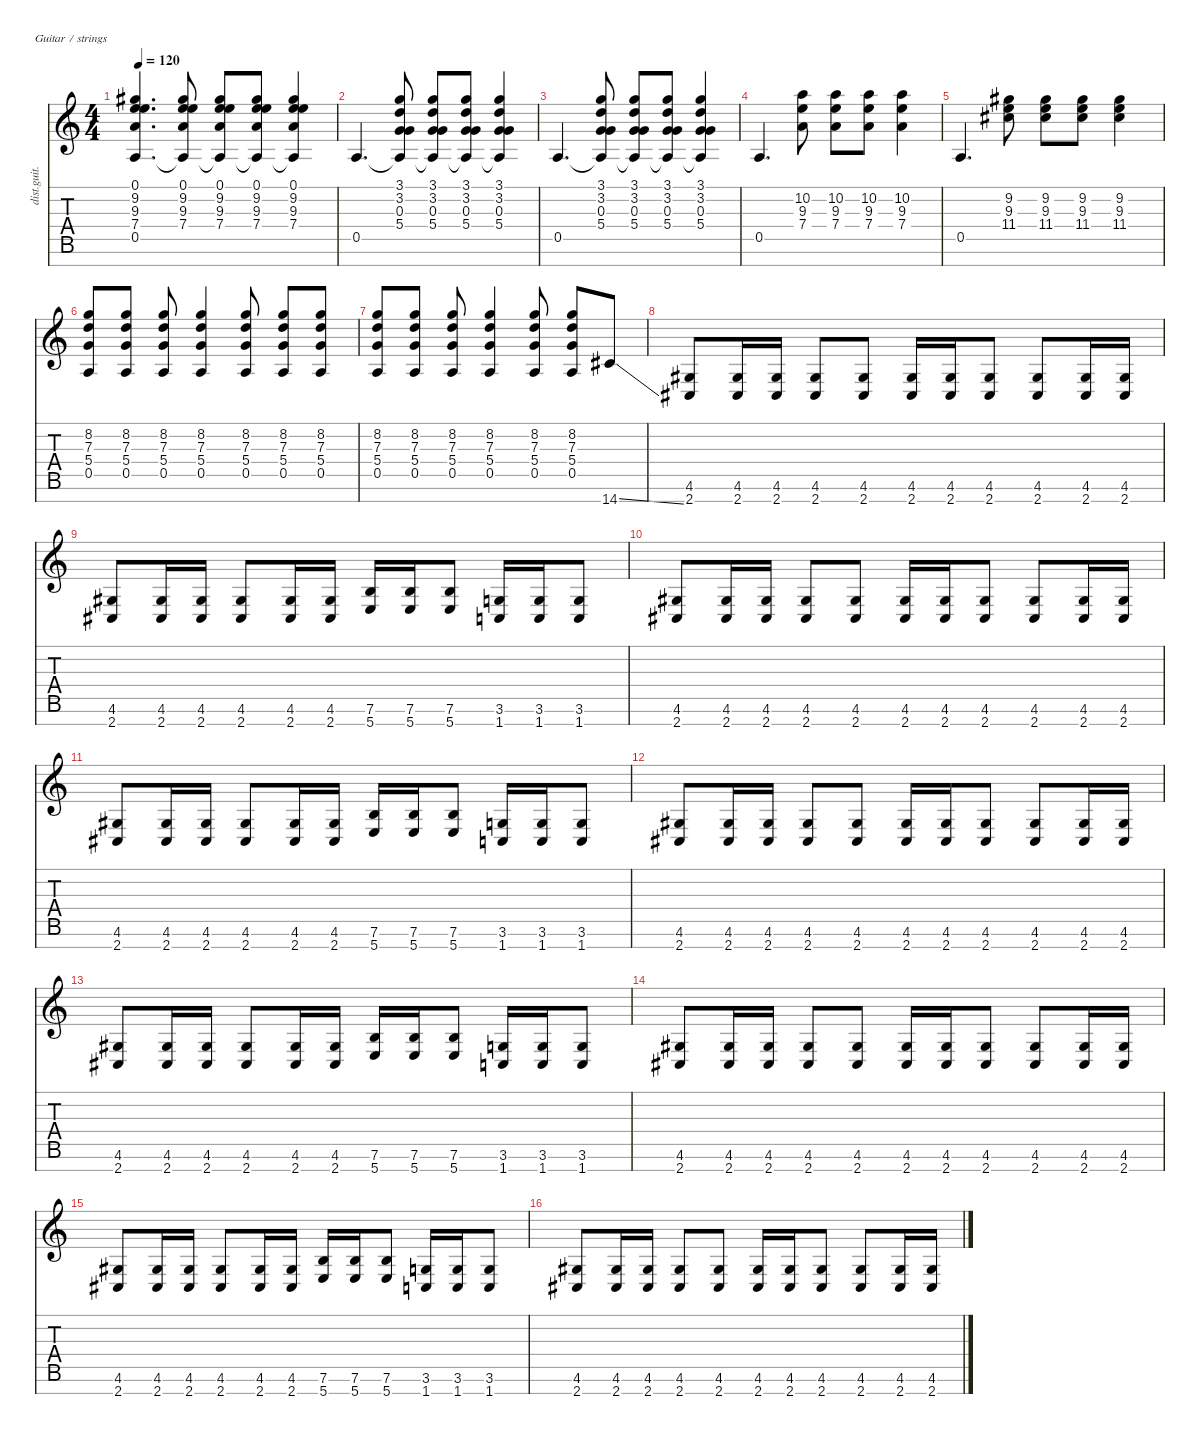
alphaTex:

\defaultSystemsLayout 4
\hideDynamics
\bracketExtendMode nobrackets
\otherSystemsTrackNameOrientation horizontal
\track ("(guitar double)" "dist.guit.") {instrument distortionguitar}
\staff {score tabs}
\tuning (E4 B3 G3 D3 A2 E2 B1)
\ts (4 4)
\tempo 120
\clef g2
\ks c
(0.1 9.2{acc #} 9.3 7.4 0.5).4{d dy f} (0.1 9.2{acc #} 9.3 7.4 0.5{t}).8 (0.1 9.2{acc #} 9.3 7.4 0.5{t}).8 (0.1 9.2{acc #} 9.3 7.4 0.5{t}).8 (0.1 9.2{acc #} 9.3 7.4 0.5{t}).4 |
0.5.4{d} (3.1 3.2 0.3 5.4 0.5{t}).8 (3.1 3.2 0.3 5.4 0.5{t}).8 (3.1 3.2 0.3 5.4 0.5{t}).8 (3.1 3.2 0.3 5.4 0.5{t}).4 |
0.5.4{d} (3.1 3.2 0.3 5.4 0.5{t}).8 (3.1 3.2 0.3 5.4 0.5{t}).8 (3.1 3.2 0.3 5.4 0.5{t}).8 (3.1 3.2 0.3 5.4 0.5{t}).4 |
0.5.4{d} (10.2 9.3 7.4).8 (10.2 9.3 7.4).8 (10.2 9.3 7.4).8 (10.2 9.3 7.4).4 |
0.5.4{d} (9.2{acc #} 9.3 11.4{acc #}).8 (9.2{acc #} 9.3 11.4{acc #}).8 (9.2{acc #} 9.3 11.4{acc #}).8 (9.2{acc #} 9.3 11.4{acc #}).4 |
(8.2 7.3 5.4 0.5).8 (8.2 7.3 5.4 0.5).8 (8.2 7.3 5.4 0.5).8 (8.2 7.3 5.4 0.5).4 (8.2 7.3 5.4 0.5).8 (8.2 7.3 5.4 0.5).8 (8.2 7.3 5.4 0.5).8 |
(8.2 7.3 5.4 0.5).8 (8.2 7.3 5.4 0.5).8 (8.2 7.3 5.4 0.5).8 (8.2 7.3 5.4 0.5).4 (8.2 7.3 5.4 0.5).8 (8.2 7.3 5.4 0.5).8 14.7{ss acc #}.8 |
(4.6{acc #} 2.7{acc #}).8 (4.6{acc #} 2.7{acc #}).16 (4.6{acc #} 2.7{acc #}).16 (4.6{acc #} 2.7{acc #}).8 (4.6{acc #} 2.7{acc #}).8 (4.6{acc #} 2.7{acc #}).16 (4.6{acc #} 2.7{acc #}).16 (4.6{acc #} 2.7{acc #}).8 (4.6{acc #} 2.7{acc #}).8 (4.6{acc #} 2.7{acc #}).16 (4.6{acc #} 2.7{acc #}).16 |
(4.6{acc #} 2.7{acc #}).8 (4.6{acc #} 2.7{acc #}).16 (4.6{acc #} 2.7{acc #}).16 (4.6{acc #} 2.7{acc #}).8 (4.6{acc #} 2.7{acc #}).16 (4.6{acc #} 2.7{acc #}).16 (7.6 5.7).16 (7.6 5.7).16 (7.6 5.7).8 (3.6 1.7).16 (3.6 1.7).16 (3.6 1.7).8 |
(4.6{acc #} 2.7{acc #}).8 (4.6{acc #} 2.7{acc #}).16 (4.6{acc #} 2.7{acc #}).16 (4.6{acc #} 2.7{acc #}).8 (4.6{acc #} 2.7{acc #}).8 (4.6{acc #} 2.7{acc #}).16 (4.6{acc #} 2.7{acc #}).16 (4.6{acc #} 2.7{acc #}).8 (4.6{acc #} 2.7{acc #}).8 (4.6{acc #} 2.7{acc #}).16 (4.6{acc #} 2.7{acc #}).16 |
(4.6{acc #} 2.7{acc #}).8 (4.6{acc #} 2.7{acc #}).16 (4.6{acc #} 2.7{acc #}).16 (4.6{acc #} 2.7{acc #}).8 (4.6{acc #} 2.7{acc #}).16 (4.6{acc #} 2.7{acc #}).16 (7.6 5.7).16 (7.6 5.7).16 (7.6 5.7).8 (3.6 1.7).16 (3.6 1.7).16 (3.6 1.7).8 |
(4.6{acc #} 2.7{acc #}).8 (4.6{acc #} 2.7{acc #}).16 (4.6{acc #} 2.7{acc #}).16 (4.6{acc #} 2.7{acc #}).8 (4.6{acc #} 2.7{acc #}).8 (4.6{acc #} 2.7{acc #}).16 (4.6{acc #} 2.7{acc #}).16 (4.6{acc #} 2.7{acc #}).8 (4.6{acc #} 2.7{acc #}).8 (4.6{acc #} 2.7{acc #}).16 (4.6{acc #} 2.7{acc #}).16 |
(4.6{acc #} 2.7{acc #}).8 (4.6{acc #} 2.7{acc #}).16 (4.6{acc #} 2.7{acc #}).16 (4.6{acc #} 2.7{acc #}).8 (4.6{acc #} 2.7{acc #}).16 (4.6{acc #} 2.7{acc #}).16 (7.6 5.7).16 (7.6 5.7).16 (7.6 5.7).8 (3.6 1.7).16 (3.6 1.7).16 (3.6 1.7).8 |
(4.6{acc #} 2.7{acc #}).8 (4.6{acc #} 2.7{acc #}).16 (4.6{acc #} 2.7{acc #}).16 (4.6{acc #} 2.7{acc #}).8 (4.6{acc #} 2.7{acc #}).8 (4.6{acc #} 2.7{acc #}).16 (4.6{acc #} 2.7{acc #}).16 (4.6{acc #} 2.7{acc #}).8 (4.6{acc #} 2.7{acc #}).8 (4.6{acc #} 2.7{acc #}).16 (4.6{acc #} 2.7{acc #}).16 |
(4.6{acc #} 2.7{acc #}).8 (4.6{acc #} 2.7{acc #}).16 (4.6{acc #} 2.7{acc #}).16 (4.6{acc #} 2.7{acc #}).8 (4.6{acc #} 2.7{acc #}).16 (4.6{acc #} 2.7{acc #}).16 (7.6 5.7).16 (7.6 5.7).16 (7.6 5.7).8 (3.6 1.7).16 (3.6 1.7).16 (3.6 1.7).8 |
(4.6{acc #} 2.7{acc #}).8 (4.6{acc #} 2.7{acc #}).16 (4.6{acc #} 2.7{acc #}).16 (4.6{acc #} 2.7{acc #}).8 (4.6{acc #} 2.7{acc #}).8 (4.6{acc #} 2.7{acc #}).16 (4.6{acc #} 2.7{acc #}).16 (4.6{acc #} 2.7{acc #}).8 (4.6{acc #} 2.7{acc #}).8 (4.6{acc #} 2.7{acc #}).16 (4.6{acc #} 2.7{acc #}).16
